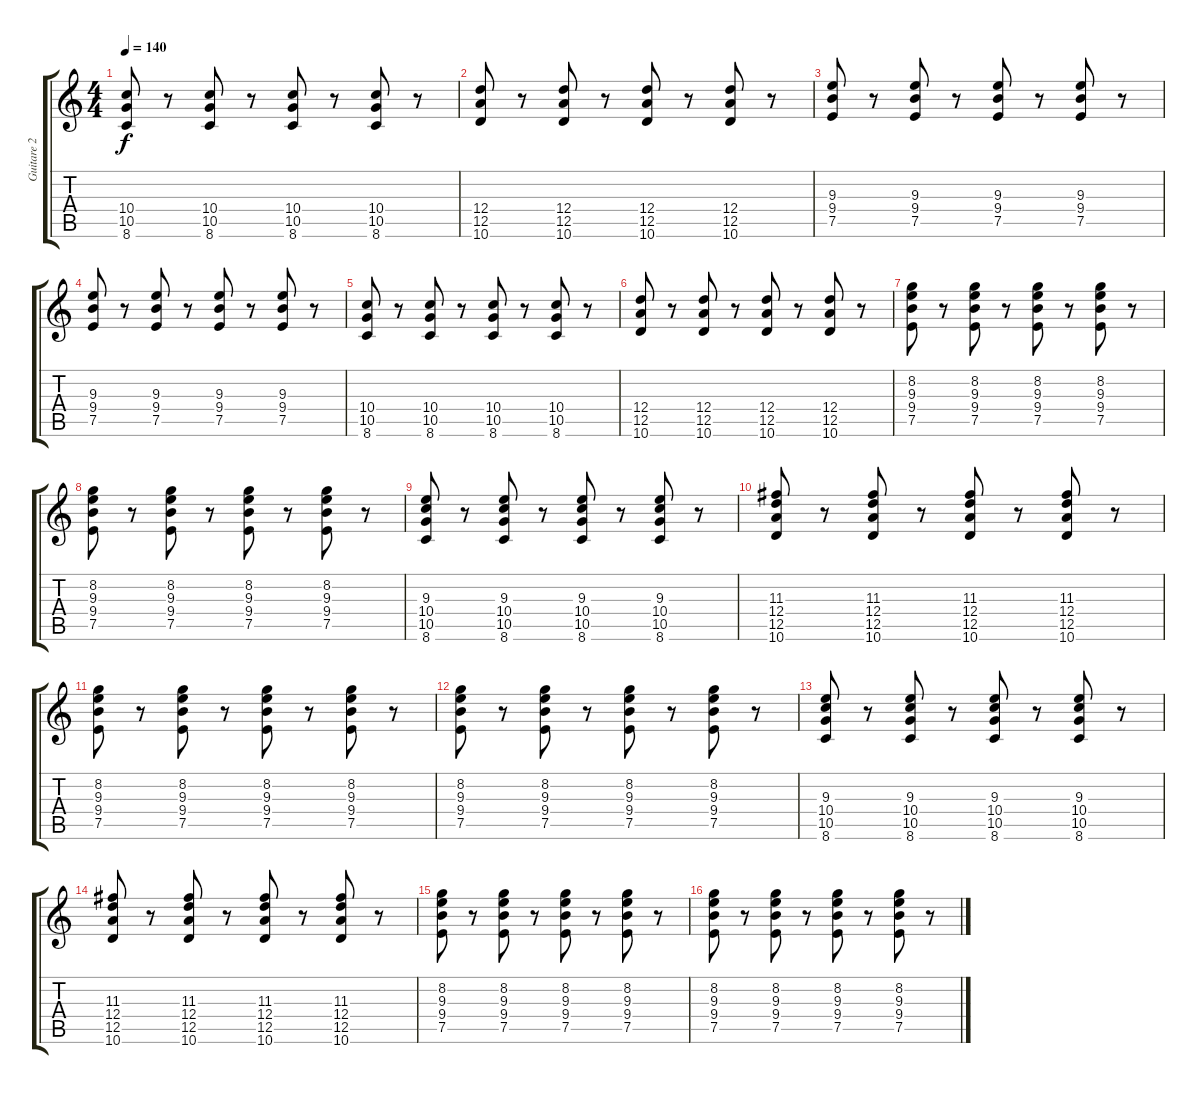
\track ("Guitare 2" "Guitare 2") {instrument distortionguitar}
\staff {score tabs}
\tuning (E4 B3 G3 D3 A2 E2) {hide}
\ts (4 4)
\tempo 140
\clef g2
\ks c
(10.4 10.5 8.6).8{dy f} r.8 (10.4 10.5 8.6).8 r.8 (10.4 10.5 8.6).8 r.8 (10.4 10.5 8.6).8 r.8 |
(12.4 12.5 10.6).8 r.8 (12.4 12.5 10.6).8 r.8 (12.4 12.5 10.6).8 r.8 (12.4 12.5 10.6).8 r.8 |
(9.3 9.4 7.5).8 r.8 (9.3 9.4 7.5).8 r.8 (9.3 9.4 7.5).8 r.8 (9.3 9.4 7.5).8 r.8 |
(9.3 9.4 7.5).8 r.8 (9.3 9.4 7.5).8 r.8 (9.3 9.4 7.5).8 r.8 (9.3 9.4 7.5).8 r.8 |
(10.4 10.5 8.6).8 r.8 (10.4 10.5 8.6).8 r.8 (10.4 10.5 8.6).8 r.8 (10.4 10.5 8.6).8 r.8 |
(12.4 12.5 10.6).8 r.8 (12.4 12.5 10.6).8 r.8 (12.4 12.5 10.6).8 r.8 (12.4 12.5 10.6).8 r.8 |
(8.2 9.3 9.4 7.5).8{balance 8} r.8 (8.2 9.3 9.4 7.5).8 r.8 (8.2 9.3 9.4 7.5).8 r.8 (8.2 9.3 9.4 7.5).8 r.8 |
(8.2 9.3 9.4 7.5).8 r.8 (8.2 9.3 9.4 7.5).8 r.8 (8.2 9.3 9.4 7.5).8 r.8 (8.2 9.3 9.4 7.5).8 r.8 |
(9.3 10.4 10.5 8.6).8 r.8 (9.3 10.4 10.5 8.6).8 r.8 (9.3 10.4 10.5 8.6).8 r.8 (9.3 10.4 10.5 8.6).8 r.8 |
(11.3 12.4 12.5 10.6).8 r.8 (11.3 12.4 12.5 10.6).8 r.8 (11.3 12.4 12.5 10.6).8 r.8 (11.3 12.4 12.5 10.6).8 r.8 |
(8.2 9.3 9.4 7.5).8{balance 8} r.8 (8.2 9.3 9.4 7.5).8 r.8 (8.2 9.3 9.4 7.5).8 r.8 (8.2 9.3 9.4 7.5).8 r.8 |
(8.2 9.3 9.4 7.5).8 r.8 (8.2 9.3 9.4 7.5).8 r.8 (8.2 9.3 9.4 7.5).8 r.8 (8.2 9.3 9.4 7.5).8 r.8 |
(9.3 10.4 10.5 8.6).8 r.8 (9.3 10.4 10.5 8.6).8 r.8 (9.3 10.4 10.5 8.6).8 r.8 (9.3 10.4 10.5 8.6).8 r.8 |
(11.3 12.4 12.5 10.6).8 r.8 (11.3 12.4 12.5 10.6).8 r.8 (11.3 12.4 12.5 10.6).8 r.8 (11.3 12.4 12.5 10.6).8 r.8 |
(8.2 9.3 9.4 7.5).8{balance 8} r.8 (8.2 9.3 9.4 7.5).8 r.8 (8.2 9.3 9.4 7.5).8 r.8 (8.2 9.3 9.4 7.5).8 r.8 |
(8.2 9.3 9.4 7.5).8 r.8 (8.2 9.3 9.4 7.5).8 r.8 (8.2 9.3 9.4 7.5).8 r.8 (8.2 9.3 9.4 7.5).8 r.8
